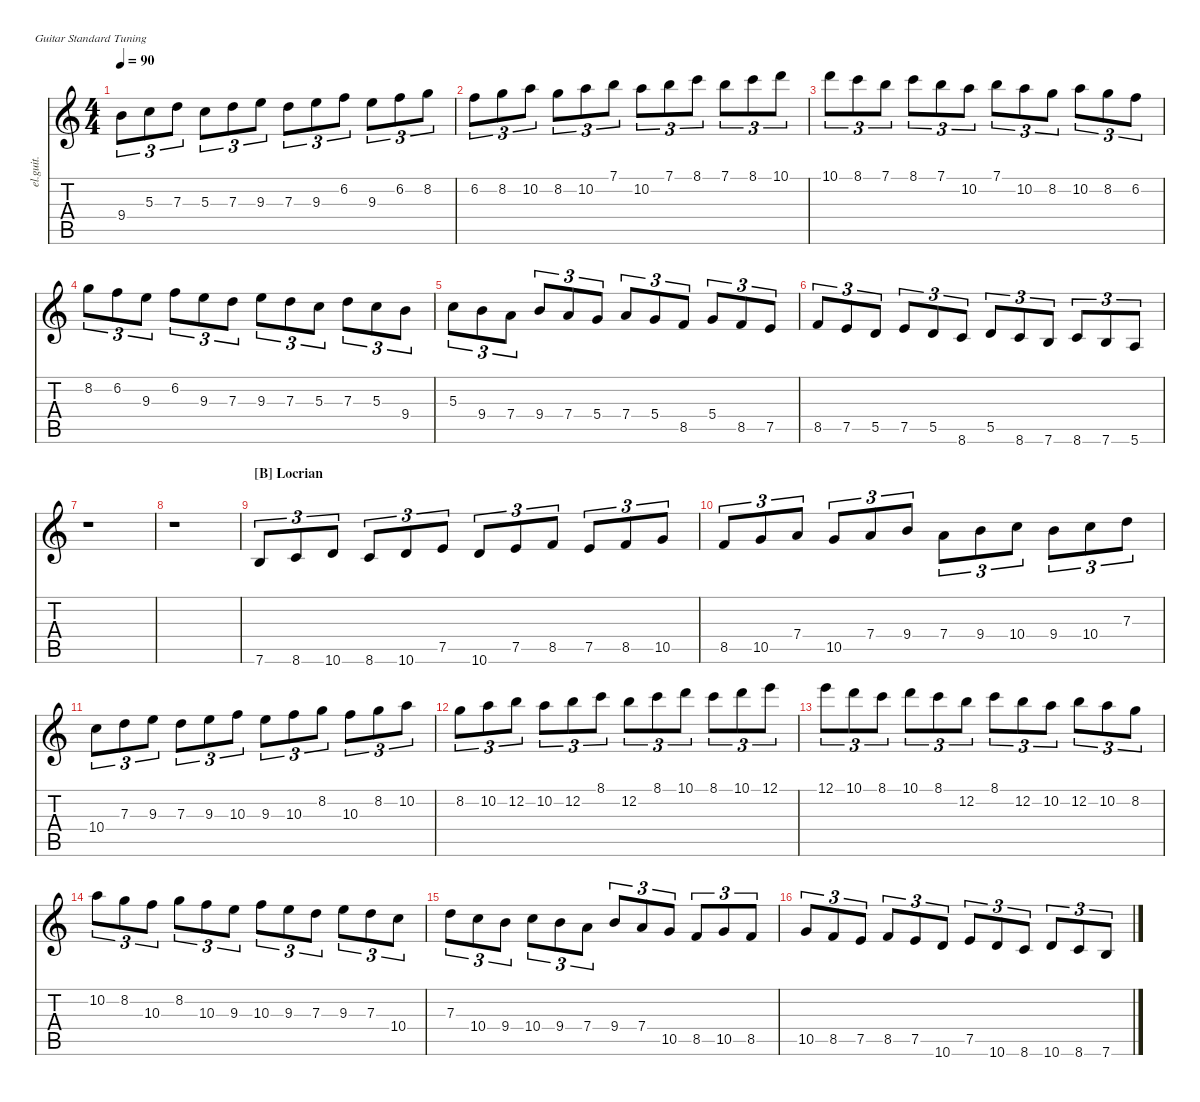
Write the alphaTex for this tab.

\defaultSystemsLayout 4
\hideDynamics
\bracketExtendMode nobrackets
\track ("Clean Guitar" "el.guit.") {instrument electricguitarclean}
\staff {score tabs}
\tuning (E4 B3 G3 D3 A2 E2)
\ts (4 4)
\tempo 90
\clef g2
\ks c
9.4.8{tu (3 2) dy mf beam Down} 5.3.8{tu (3 2) beam Down} 7.3.8{tu (3 2) beam Down} 5.3.8{tu (3 2) beam Down} 7.3.8{tu (3 2) beam Down} 9.3.8{tu (3 2) beam Down} 7.3.8{tu (3 2) beam Down} 9.3.8{tu (3 2) beam Down} 6.2.8{tu (3 2) beam Down} 9.3.8{tu (3 2) beam Down} 6.2.8{tu (3 2) beam Down} 8.2.8{tu (3 2) beam Down} |
6.2.8{tu (3 2) beam Down} 8.2.8{tu (3 2) beam Down} 10.2.8{tu (3 2) beam Down} 8.2.8{tu (3 2) beam Down} 10.2.8{tu (3 2) beam Down} 7.1.8{tu (3 2) beam Down} 10.2.8{tu (3 2) beam Down} 7.1.8{tu (3 2) beam Down} 8.1.8{tu (3 2) beam Down} 7.1.8{tu (3 2) beam Down} 8.1.8{tu (3 2) beam Down} 10.1.8{tu (3 2) beam Down} |
10.1.8{tu (3 2) beam Down} 8.1.8{tu (3 2) beam Down} 7.1.8{tu (3 2) beam Down} 8.1.8{tu (3 2) beam Down} 7.1.8{tu (3 2) beam Down} 10.2.8{tu (3 2) beam Down} 7.1.8{tu (3 2) beam Down} 10.2.8{tu (3 2) beam Down} 8.2.8{tu (3 2) beam Down} 10.2.8{tu (3 2) beam Down} 8.2.8{tu (3 2) beam Down} 6.2.8{tu (3 2) beam Down} |
8.2.8{tu (3 2) beam Down} 6.2.8{tu (3 2) beam Down} 9.3.8{tu (3 2) beam Down} 6.2.8{tu (3 2) beam Down} 9.3.8{tu (3 2) beam Down} 7.3.8{tu (3 2) beam Down} 9.3.8{tu (3 2) beam Down} 7.3.8{tu (3 2) beam Down} 5.3.8{tu (3 2) beam Down} 7.3.8{tu (3 2) beam Down} 5.3.8{tu (3 2) beam Down} 9.4.8{tu (3 2) beam Down} |
5.3.8{tu (3 2) beam Down} 9.4.8{tu (3 2) beam Down} 7.4.8{tu (3 2) beam Down} 9.4.8{tu (3 2) beam Up} 7.4.8{tu (3 2) beam Up} 5.4.8{tu (3 2) beam Up} 7.4.8{tu (3 2) beam Up} 5.4.8{tu (3 2) beam Up} 8.5.8{tu (3 2) beam Up} 5.4.8{tu (3 2) beam Up} 8.5.8{tu (3 2) beam Up} 7.5.8{tu (3 2) beam Up} |
8.5.8{tu (3 2) beam Up} 7.5.8{tu (3 2) beam Up} 5.5.8{tu (3 2) beam Up} 7.5.8{tu (3 2) beam Up} 5.5.8{tu (3 2) beam Up} 8.6.8{tu (3 2) beam Up} 5.5.8{tu (3 2) beam Up} 8.6.8{tu (3 2) beam Up} 7.6.8{tu (3 2) beam Up} 8.6.8{tu (3 2) beam Up} 7.6.8{tu (3 2) beam Up} 5.6.8{tu (3 2) beam Up} |
r.1{beam Down} |
r.1{beam Down} |
\section ("B" "Locrian")
7.6.8{tu (3 2) beam Up} 8.6.8{tu (3 2) beam Up} 10.6.8{tu (3 2) beam Up} 8.6.8{tu (3 2) beam Up} 10.6.8{tu (3 2) beam Up} 7.5.8{tu (3 2) beam Up} 10.6.8{tu (3 2) beam Up} 7.5.8{tu (3 2) beam Up} 8.5.8{tu (3 2) beam Up} 7.5.8{tu (3 2) beam Up} 8.5.8{tu (3 2) beam Up} 10.5.8{tu (3 2) beam Up} |
8.5.8{tu (3 2) beam Up} 10.5.8{tu (3 2) beam Up} 7.4.8{tu (3 2) beam Up} 10.5.8{tu (3 2) beam Up} 7.4.8{tu (3 2) beam Up} 9.4.8{tu (3 2) beam Up} 7.4.8{tu (3 2) beam Down} 9.4.8{tu (3 2) beam Down} 10.4.8{tu (3 2) beam Down} 9.4.8{tu (3 2) beam Down} 10.4.8{tu (3 2) beam Down} 7.3.8{tu (3 2) beam Down} |
10.4.8{tu (3 2) beam Down} 7.3.8{tu (3 2) beam Down} 9.3.8{tu (3 2) beam Down} 7.3.8{tu (3 2) beam Down} 9.3.8{tu (3 2) beam Down} 10.3.8{tu (3 2) beam Down} 9.3.8{tu (3 2) beam Down} 10.3.8{tu (3 2) beam Down} 8.2.8{tu (3 2) beam Down} 10.3.8{tu (3 2) beam Down} 8.2.8{tu (3 2) beam Down} 10.2.8{tu (3 2) beam Down} |
8.2.8{tu (3 2) beam Down} 10.2.8{tu (3 2) beam Down} 12.2.8{tu (3 2) beam Down} 10.2.8{tu (3 2) beam Down} 12.2.8{tu (3 2) beam Down} 8.1.8{tu (3 2) beam Down} 12.2.8{tu (3 2) beam Down} 8.1.8{tu (3 2) beam Down} 10.1.8{tu (3 2) beam Down} 8.1.8{tu (3 2) beam Down} 10.1.8{tu (3 2) beam Down} 12.1.8{tu (3 2) beam Down} |
12.1.8{tu (3 2) beam Down} 10.1.8{tu (3 2) beam Down} 8.1.8{tu (3 2) beam Down} 10.1.8{tu (3 2) beam Down} 8.1.8{tu (3 2) beam Down} 12.2.8{tu (3 2) beam Down} 8.1.8{tu (3 2) beam Down} 12.2.8{tu (3 2) beam Down} 10.2.8{tu (3 2) beam Down} 12.2.8{tu (3 2) beam Down} 10.2.8{tu (3 2) beam Down} 8.2.8{tu (3 2) beam Down} |
10.2.8{tu (3 2) beam Down} 8.2.8{tu (3 2) beam Down} 10.3.8{tu (3 2) beam Down} 8.2.8{tu (3 2) beam Down} 10.3.8{tu (3 2) beam Down} 9.3.8{tu (3 2) beam Down} 10.3.8{tu (3 2) beam Down} 9.3.8{tu (3 2) beam Down} 7.3.8{tu (3 2) beam Down} 9.3.8{tu (3 2) beam Down} 7.3.8{tu (3 2) beam Down} 10.4.8{tu (3 2) beam Down} |
7.3.8{tu (3 2) beam Down} 10.4.8{tu (3 2) beam Down} 9.4.8{tu (3 2) beam Down} 10.4.8{tu (3 2) beam Down} 9.4.8{tu (3 2) beam Down} 7.4.8{tu (3 2) beam Down} 9.4.8{tu (3 2) beam Up} 7.4.8{tu (3 2) beam Up} 10.5.8{tu (3 2) beam Up} 8.5.8{tu (3 2) beam Up} 10.5.8{tu (3 2) beam Up} 8.5.8{tu (3 2) beam Up} |
10.5.8{tu (3 2) beam Up} 8.5.8{tu (3 2) beam Up} 7.5.8{tu (3 2) beam Up} 8.5.8{tu (3 2) beam Up} 7.5.8{tu (3 2) beam Up} 10.6.8{tu (3 2) beam Up} 7.5.8{tu (3 2) beam Up} 10.6.8{tu (3 2) beam Up} 8.6.8{tu (3 2) beam Up} 10.6.8{tu (3 2) beam Up} 8.6.8{tu (3 2) beam Up} 7.6.8{tu (3 2) beam Up}
